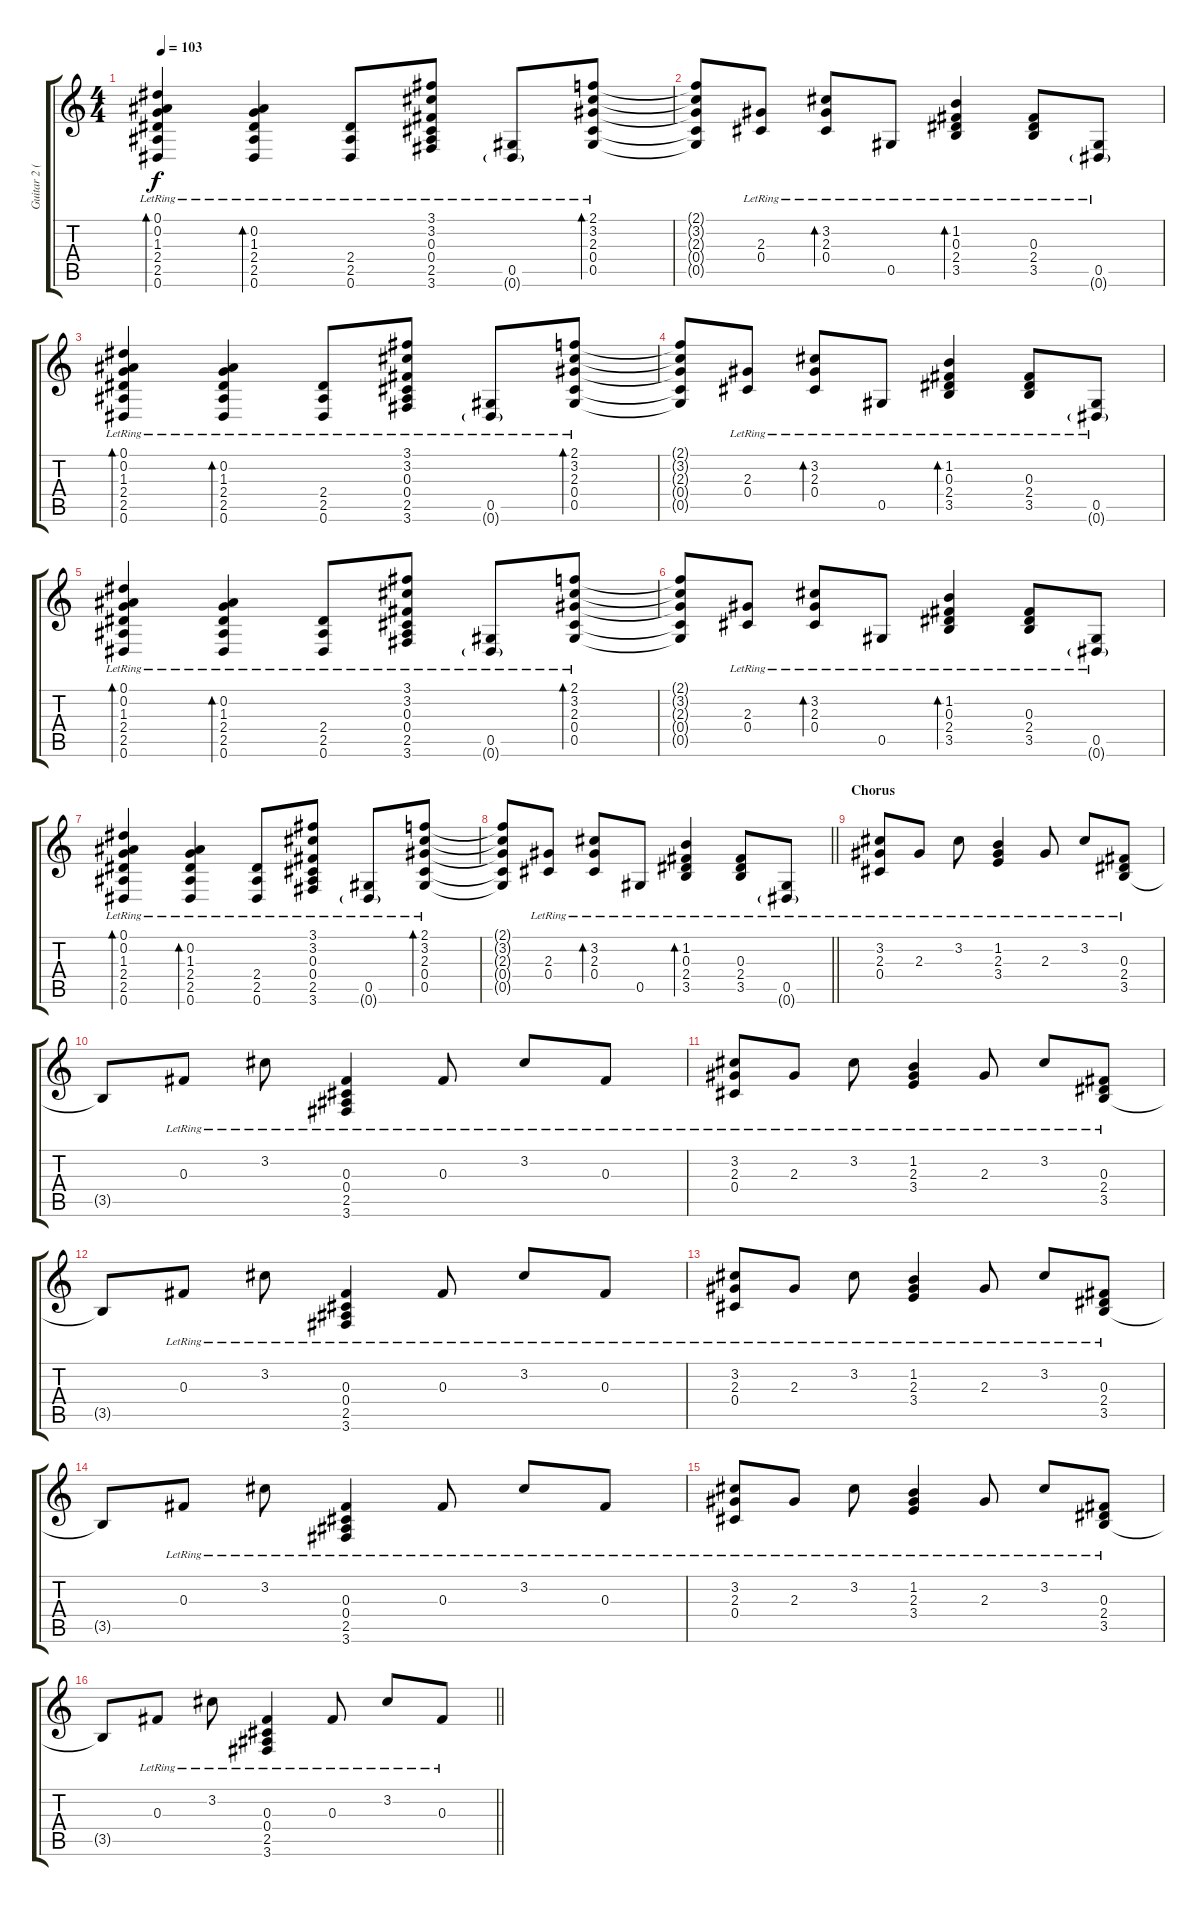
\track ("Guitar 2 (Clean)" "Guitar 2 (") {instrument electricguitarclean}
\staff {score tabs}
\tuning (Eb4 Bb3 Gb3 Db3 Ab2 Eb2) {hide}
\ts (4 4)
\tempo 103
\clef g2
\ks c
(0.1 0.2 1.3 2.4 2.5{lr} 0.6{lr}).4{bd 60 dy f} (0.2{lr} 1.3{lr} 2.4{lr} 2.5{lr} 0.6{lr}).4{bd 120} (2.4{lr} 2.5{lr} 0.6{lr}).8 (3.1{lr} 3.2{lr} 0.3{lr} 0.4{lr} 2.5{lr} 3.6{lr}).8 (0.5{lr} 0.6{g lr}).8 (2.1{lr} 3.2{lr} 2.3{lr} 0.4{lr} 0.5{lr}).8{bd 120} |
(2.1{t} 3.2{t} 2.3{t} 0.4{t} 0.5{t}).8 (2.3{lr} 0.4{lr}).8 (3.2{lr} 2.3{lr} 0.4{lr}).8{bd 120} 0.5{lr}.8 (1.2{lr} 0.3{lr} 2.4{lr} 3.5{lr}).4{bd 120} (0.3{lr} 2.4{lr} 3.5{lr}).8 (0.5{lr} 0.6{g lr}).8 |
(0.1 0.2 1.3 2.4 2.5{lr} 0.6{lr}).4{bd 60} (0.2{lr} 1.3{lr} 2.4{lr} 2.5{lr} 0.6{lr}).4{bd 120} (2.4{lr} 2.5{lr} 0.6{lr}).8 (3.1{lr} 3.2{lr} 0.3{lr} 0.4{lr} 2.5{lr} 3.6{lr}).8 (0.5{lr} 0.6{g lr}).8 (2.1{lr} 3.2{lr} 2.3{lr} 0.4{lr} 0.5{lr}).8{bd 120} |
(2.1{t} 3.2{t} 2.3{t} 0.4{t} 0.5{t}).8 (2.3{lr} 0.4{lr}).8 (3.2{lr} 2.3{lr} 0.4{lr}).8{bd 120} 0.5{lr}.8 (1.2{lr} 0.3{lr} 2.4{lr} 3.5{lr}).4{bd 120} (0.3{lr} 2.4{lr} 3.5{lr}).8 (0.5{lr} 0.6{g lr}).8 |
(0.1 0.2 1.3 2.4 2.5{lr} 0.6{lr}).4{bd 60} (0.2{lr} 1.3{lr} 2.4{lr} 2.5{lr} 0.6{lr}).4{bd 120} (2.4{lr} 2.5{lr} 0.6{lr}).8 (3.1{lr} 3.2{lr} 0.3{lr} 0.4{lr} 2.5{lr} 3.6{lr}).8 (0.5{lr} 0.6{g lr}).8 (2.1{lr} 3.2{lr} 2.3{lr} 0.4{lr} 0.5{lr}).8{bd 120} |
(2.1{t} 3.2{t} 2.3{t} 0.4{t} 0.5{t}).8 (2.3{lr} 0.4{lr}).8 (3.2{lr} 2.3{lr} 0.4{lr}).8{bd 120} 0.5{lr}.8 (1.2{lr} 0.3{lr} 2.4{lr} 3.5{lr}).4{bd 120} (0.3{lr} 2.4{lr} 3.5{lr}).8 (0.5{lr} 0.6{g lr}).8 |
(0.1 0.2 1.3 2.4 2.5{lr} 0.6{lr}).4{bd 60} (0.2{lr} 1.3{lr} 2.4{lr} 2.5{lr} 0.6{lr}).4{bd 120} (2.4{lr} 2.5{lr} 0.6{lr}).8 (3.1{lr} 3.2{lr} 0.3{lr} 0.4{lr} 2.5{lr} 3.6{lr}).8 (0.5{lr} 0.6{g lr}).8 (2.1{lr} 3.2{lr} 2.3{lr} 0.4{lr} 0.5{lr}).8{bd 120} |
\barLineRight lightlight
(2.1{t} 3.2{t} 2.3{t} 0.4{t} 0.5{t}).8 (2.3{lr} 0.4{lr}).8 (3.2{lr} 2.3{lr} 0.4{lr}).8{bd 120} 0.5{lr}.8 (1.2{lr} 0.3{lr} 2.4{lr} 3.5{lr}).4{bd 120} (0.3{lr} 2.4{lr} 3.5{lr}).8 (0.5{lr} 0.6{g lr}).8 |
\section ("" "Chorus")
(3.2{lr} 2.3{lr} 0.4{lr}).8 2.3{lr}.8 3.2{lr}.8 (1.2{lr} 2.3{lr} 3.4{lr}).4 2.3{lr}.8 3.2{lr}.8 (0.3{lr} 2.4{lr} 3.5{lr}).8 |
3.5{t}.8 0.3{lr}.8 3.2{lr}.8 (0.3{lr} 0.4{lr} 2.5{lr} 3.6{lr}).4 0.3{lr}.8 3.2{lr}.8 0.3{lr}.8 |
(3.2{lr} 2.3{lr} 0.4{lr}).8 2.3{lr}.8 3.2{lr}.8 (1.2{lr} 2.3{lr} 3.4{lr}).4 2.3{lr}.8 3.2{lr}.8 (0.3{lr} 2.4{lr} 3.5{lr}).8 |
3.5{t}.8 0.3{lr}.8 3.2{lr}.8 (0.3{lr} 0.4{lr} 2.5{lr} 3.6{lr}).4 0.3{lr}.8 3.2{lr}.8 0.3{lr}.8 |
(3.2{lr} 2.3{lr} 0.4{lr}).8 2.3{lr}.8 3.2{lr}.8 (1.2{lr} 2.3{lr} 3.4{lr}).4 2.3{lr}.8 3.2{lr}.8 (0.3{lr} 2.4{lr} 3.5{lr}).8 |
3.5{t}.8 0.3{lr}.8 3.2{lr}.8 (0.3{lr} 0.4{lr} 2.5{lr} 3.6{lr}).4 0.3{lr}.8 3.2{lr}.8 0.3{lr}.8 |
(3.2{lr} 2.3{lr} 0.4{lr}).8 2.3{lr}.8 3.2{lr}.8 (1.2{lr} 2.3{lr} 3.4{lr}).4 2.3{lr}.8 3.2{lr}.8 (0.3{lr} 2.4{lr} 3.5{lr}).8 |
\barLineRight lightlight
3.5{t}.8 0.3{lr}.8 3.2{lr}.8 (0.3{lr} 0.4{lr} 2.5{lr} 3.6{lr}).4 0.3{lr}.8 3.2{lr}.8 0.3{lr}.8
